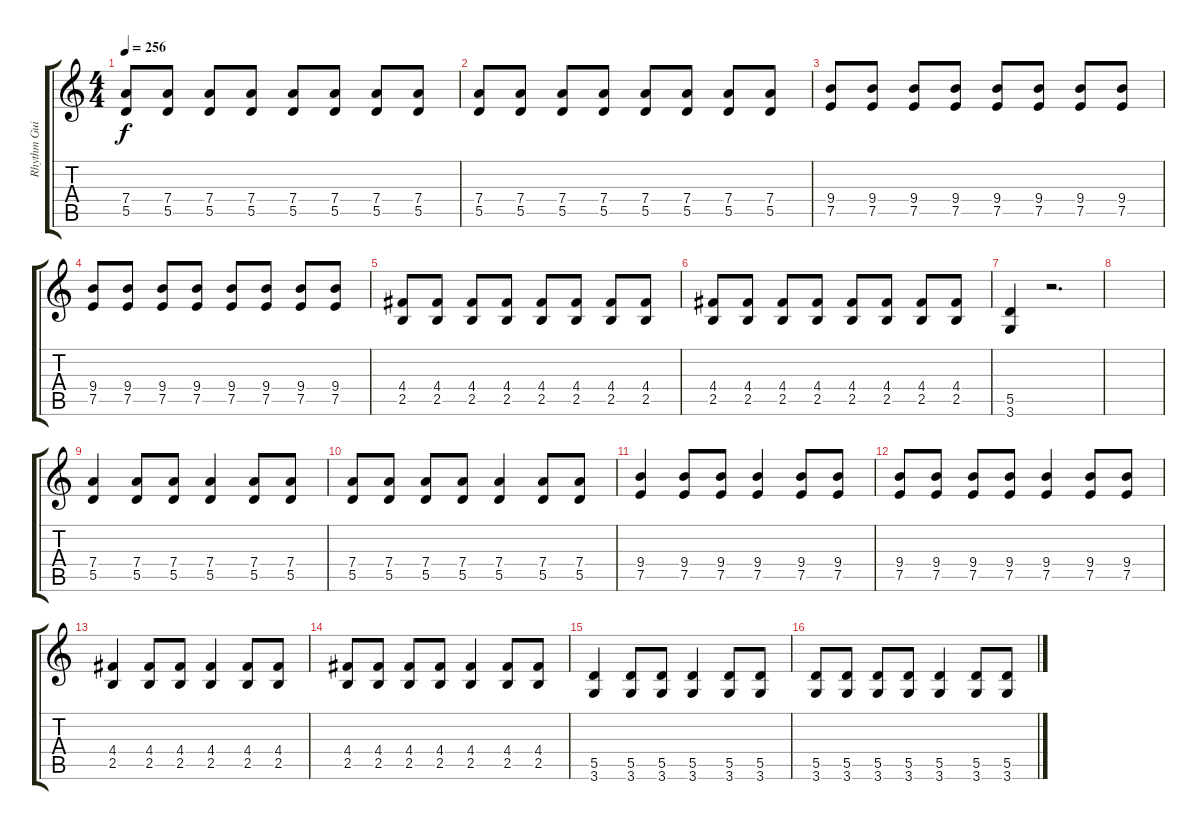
\track ("Rhythm Guitar" "Rhythm Gui") {instrument overdrivenguitar}
\staff {score tabs}
\tuning (E4 B3 G3 D3 A2 E2) {hide}
\ts (4 4)
\tempo 256
\clef g2
\ks c
(7.4 5.5).8{dy f instrument overdrivenguitar} (7.4 5.5).8 (7.4 5.5).8 (7.4 5.5).8 (7.4 5.5).8 (7.4 5.5).8 (7.4 5.5).8 (7.4 5.5).8 |
(7.4 5.5).8 (7.4 5.5).8 (7.4 5.5).8 (7.4 5.5).8 (7.4 5.5).8 (7.4 5.5).8 (7.4 5.5).8 (7.4 5.5).8 |
(9.4 7.5).8 (9.4 7.5).8 (9.4 7.5).8 (9.4 7.5).8 (9.4 7.5).8 (9.4 7.5).8 (9.4 7.5).8 (9.4 7.5).8 |
(9.4 7.5).8 (9.4 7.5).8 (9.4 7.5).8 (9.4 7.5).8 (9.4 7.5).8 (9.4 7.5).8 (9.4 7.5).8 (9.4 7.5).8 |
(4.4 2.5).8 (4.4 2.5).8 (4.4 2.5).8 (4.4 2.5).8 (4.4 2.5).8 (4.4 2.5).8 (4.4 2.5).8 (4.4 2.5).8 |
(4.4 2.5).8 (4.4 2.5).8 (4.4 2.5).8 (4.4 2.5).8 (4.4 2.5).8 (4.4 2.5).8 (4.4 2.5).8 (4.4 2.5).8 |
(5.5 3.6).4 r.2{d} |
|
(7.4 5.5).4 (7.4 5.5).8 (7.4 5.5).8 (7.4 5.5).4 (7.4 5.5).8 (7.4 5.5).8 |
(7.4 5.5).8 (7.4 5.5).8 (7.4 5.5).8 (7.4 5.5).8 (7.4 5.5).4 (7.4 5.5).8 (7.4 5.5).8 |
(9.4 7.5).4 (9.4 7.5).8 (9.4 7.5).8 (9.4 7.5).4 (9.4 7.5).8 (9.4 7.5).8 |
(9.4 7.5).8 (9.4 7.5).8 (9.4 7.5).8 (9.4 7.5).8 (9.4 7.5).4 (9.4 7.5).8 (9.4 7.5).8 |
(4.4 2.5).4 (4.4 2.5).8 (4.4 2.5).8 (4.4 2.5).4 (4.4 2.5).8 (4.4 2.5).8 |
(4.4 2.5).8 (4.4 2.5).8 (4.4 2.5).8 (4.4 2.5).8 (4.4 2.5).4 (4.4 2.5).8 (4.4 2.5).8 |
(5.5 3.6).4 (5.5 3.6).8 (5.5 3.6).8 (5.5 3.6).4 (5.5 3.6).8 (5.5 3.6).8 |
(5.5 3.6).8 (5.5 3.6).8 (5.5 3.6).8 (5.5 3.6).8 (5.5 3.6).4 (5.5 3.6).8 (5.5 3.6).8
